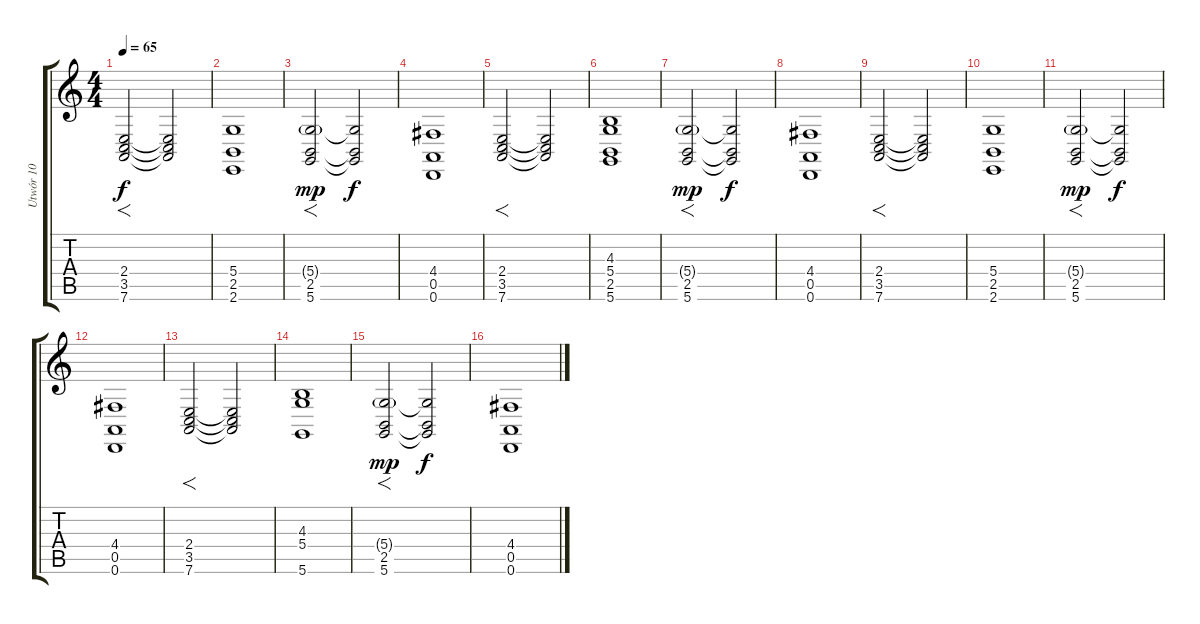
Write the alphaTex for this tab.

\track ("Utwór 10" "Utwór 10") {instrument tuba}
\staff {score tabs}
\tuning (E4 B3 G3 D3 A2 D2) {hide}
\ts (4 4)
\tempo 65
\clef g2
\ks c
(2.4 3.5 7.6).2{f dy f} (2.4{t} 3.5{t} 7.6{t}).2 |
(5.4 2.5 2.6).1 |
(5.4{g} 2.5 5.6).2{f dy mp} (5.4{t} 2.5{t} 5.6{t}).2{dy f} |
(4.4 0.5 0.6).1 |
(2.4 3.5 7.6).2{f} (2.4{t} 3.5{t} 7.6{t}).2 |
(4.3 5.4 2.5 5.6).1 |
(5.4{g} 2.5 5.6).2{f dy mp} (5.4{t} 2.5{t} 5.6{t}).2{dy f} |
(4.4 0.5 0.6).1 |
(2.4 3.5 7.6).2{f} (2.4{t} 3.5{t} 7.6{t}).2 |
(5.4 2.5 2.6).1 |
(5.4{g} 2.5 5.6).2{f dy mp} (5.4{t} 2.5{t} 5.6{t}).2{dy f} |
(4.4 0.5 0.6).1 |
(2.4 3.5 7.6).2{f} (2.4{t} 3.5{t} 7.6{t}).2 |
(4.3 5.4 5.6).1 |
(5.4{g} 2.5 5.6).2{f dy mp} (5.4{t} 2.5{t} 5.6{t}).2{dy f} |
(4.4 0.5 0.6).1
